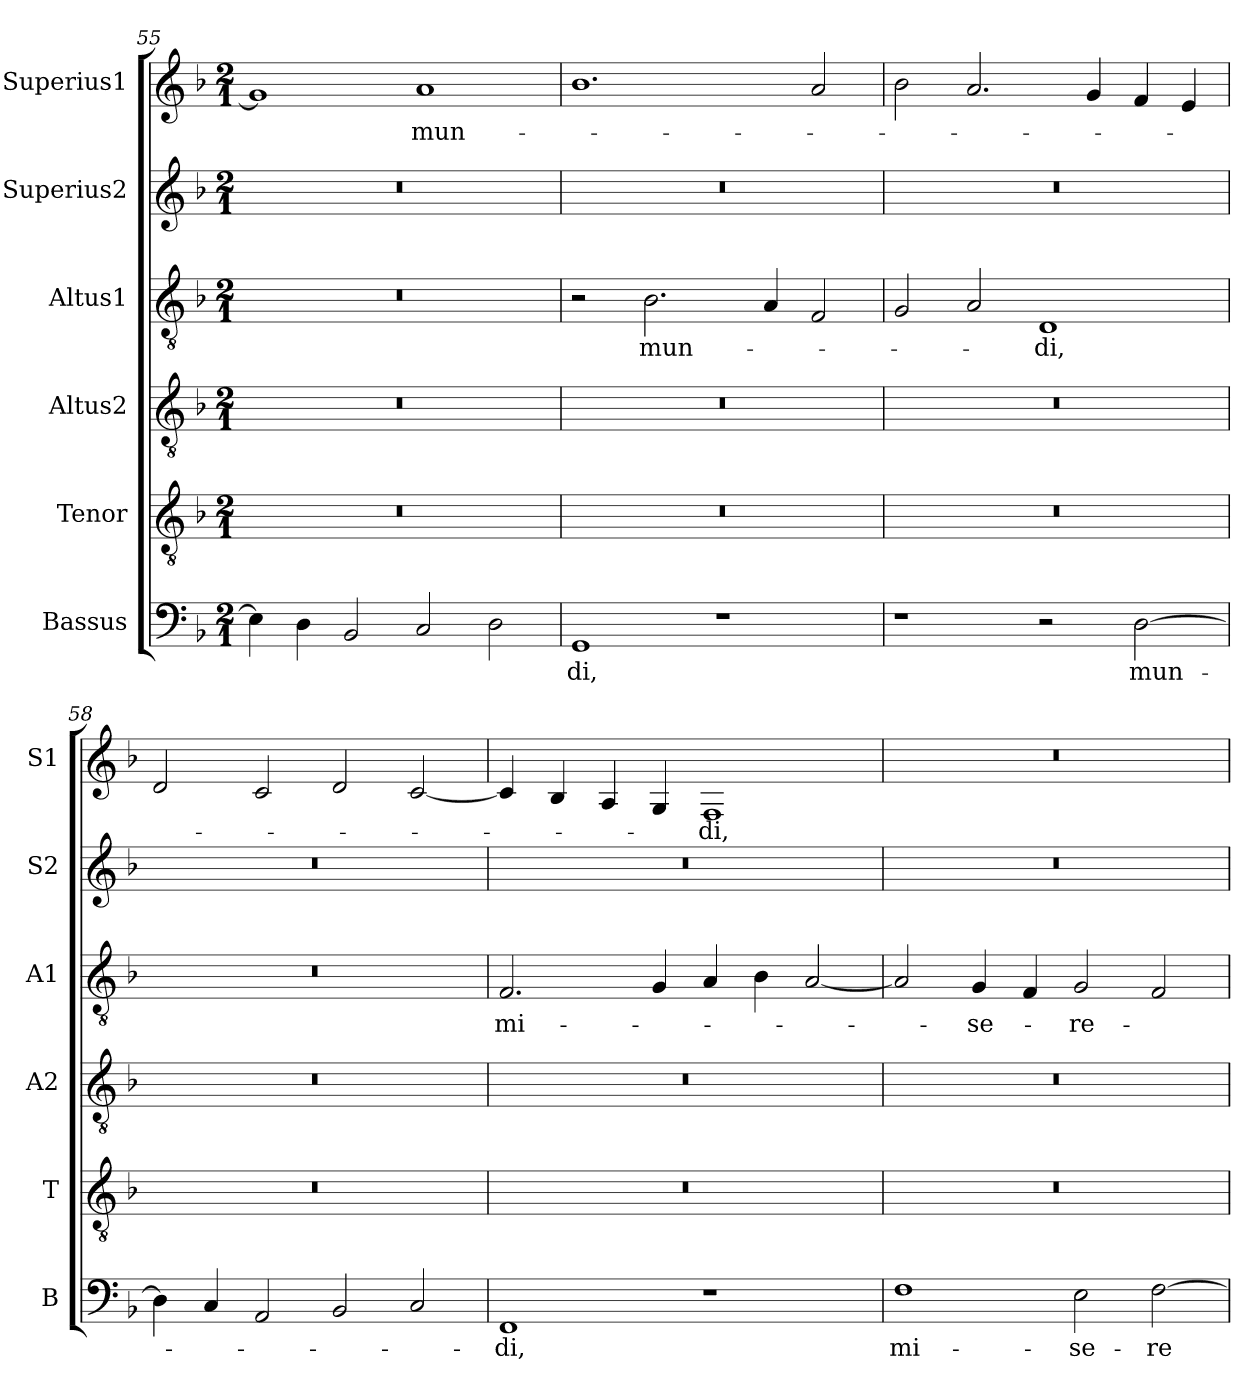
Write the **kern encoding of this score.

**kern	**text	**kern	**kern	**kern	**text	**kern	**kern	**text
*part6	*part6	*part5	*part4	*part3	*part3	*part2	*part1	*part1
*staff6	*staff6	*staff5	*staff4	*staff3	*staff3	*staff2	*staff1	*staff1
*I"Bassus	*	*I"Tenor	*I"Altus2	*I"Altus1	*	*I"Superius2	*I"Superius1	*
*I'B	*	*I'T	*I'A2	*I'A1	*	*I'S2	*I'S1	*
*clefF4	*	*clefGv2	*clefGv2	*clefGv2	*	*clefG2	*clefG2	*
*k[b-]	*	*k[b-]	*k[b-]	*k[b-]	*	*k[b-]	*k[b-]	*
*M2/1	*	*M2/1	*M2/1	*M2/1	*	*M2/1	*M2/1	*
=55	=55	=55	=55	=55	=55	=55	=55	=55
4E-\]	.	0r	0r	0r	.	0r	1g]	.
4D\	.	.	.	.	.	.	.	.
2BB-/	.	.	.	.	.	.	.	.
2C/	.	.	.	.	.	.	1a	mun-
2D\	.	.	.	.	.	.	.	.
=56	=56	=56	=56	=56	=56	=56	=56	=56
1GG	-di,	0r	0r	2r	.	0r	1.b-	.
.	.	.	.	2.B-\	mun-	.	.	.
1r	.	.	.	.	.	.	.	.
.	.	.	.	4A/	.	.	.	.
.	.	.	.	2F/	.	.	2a/	.
=57	=57	=57	=57	=57	=57	=57	=57	=57
1r	.	0r	0r	2G/	.	0r	2b-\	.
.	.	.	.	2A/	.	.	2.a/	.
2r	.	.	.	1D	-di,	.	.	.
.	.	.	.	.	.	.	4g/	.
[2D\	mun-	.	.	.	.	.	4f/	.
.	.	.	.	.	.	.	4e/	.
=58	=58	=58	=58	=58	=58	=58	=58	=58
4D\]	.	0r	0r	0r	.	0r	2d/	.
4C/	.	.	.	.	.	.	.	.
2AA/	.	.	.	.	.	.	2c/	.
2BB-/	.	.	.	.	.	.	2d/	.
2C/	.	.	.	.	.	.	[2c/	.
=59	=59	=59	=59	=59	=59	=59	=59	=59
1FF	-di,	0r	0r	2.F/	mi-	0r	4c/]	.
.	.	.	.	.	.	.	4B-/	.
.	.	.	.	.	.	.	4A/	.
.	.	.	.	4G/	.	.	4G/	.
1r	.	.	.	4A/	.	.	1F	-di,
.	.	.	.	4B-\	.	.	.	.
.	.	.	.	[2A/	.	.	.	.
=60	=60	=60	=60	=60	=60	=60	=60	=60
1F	mi-	0r	0r	2A/]	.	0r	0r	.
.	.	.	.	4G/	-se-	.	.	.
.	.	.	.	4F/	.	.	.	.
2E\	-se-	.	.	2G/	-re-	.	.	.
[2F\	-re-	.	.	2F/	.	.	.	.
=	=	=	=	=	=	=	=	=
*-	*-	*-	*-	*-	*-	*-	*-	*-
